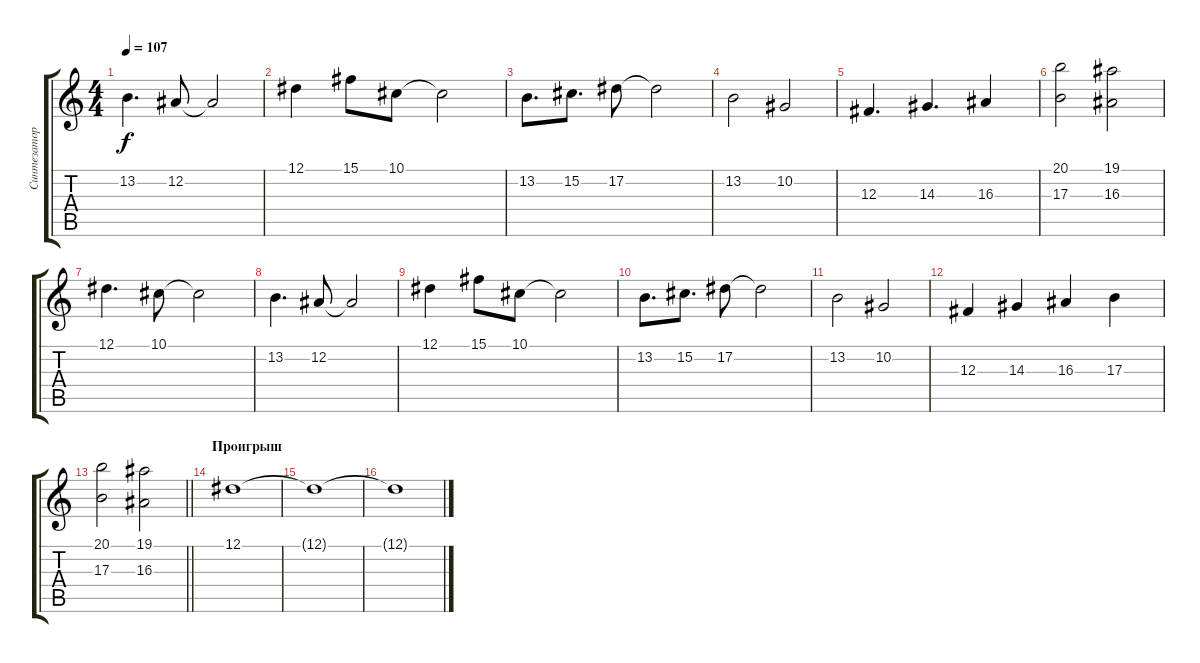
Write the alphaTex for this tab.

\track ("Синтезатор" "Синтезатор") {instrument glockenspiel}
\staff {score tabs}
\tuning (Eb4 Bb3 Gb3 Db3 Ab2 Eb2) {hide}
\ts (4 4)
\tempo 107
\clef g2
\ks c
13.2.4{d dy f} 12.2.8 12.2{t}.2 |
12.1.4 15.1.8 10.1.8 10.1{t}.2 |
13.2.8{d} 15.2.8{d} 17.2.8 17.2{t}.2 |
13.2.2 10.2.2 |
12.3.4{d} 14.3.4{d} 16.3.4 |
(20.1 17.3).2 (19.1 16.3).2 |
12.1.4{d} 10.1.8 10.1{t}.2 |
13.2.4{d} 12.2.8 12.2{t}.2 |
12.1.4 15.1.8 10.1.8 10.1{t}.2 |
13.2.8{d} 15.2.8{d} 17.2.8 17.2{t}.2 |
13.2.2 10.2.2 |
12.3.4 14.3.4 16.3.4 17.3.4 |
\barLineRight lightlight
(20.1 17.3).2 (19.1 16.3).2 |
\section ("" "Проигрыш")
12.1.1 |
12.1{t}.1 |
12.1{t}.1
